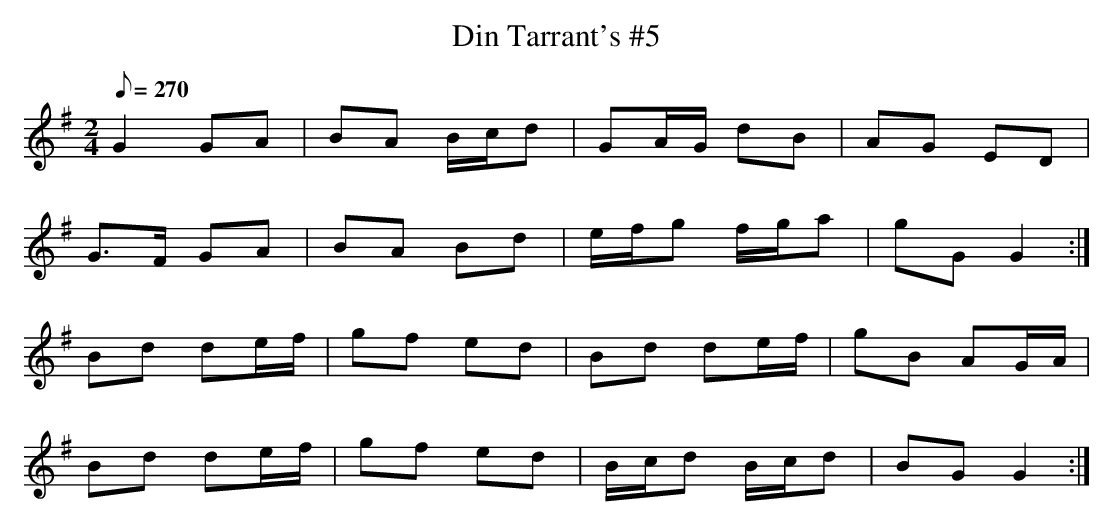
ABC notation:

X:1
T: Din Tarrant's #5
L: 1/8
M: 2/4
Q: 270
K: G
G2 GA|BA B/c/d|GA/G/ dB|AG ED|
G>F GA|BA Bd|e/f/g f/g/a|gG G2 :|
Bd de/f/|gf ed|Bd de/f/|gB AG/A/|
Bd de/f/|gf ed|B/c/d B/c/d|BG G2 :|
